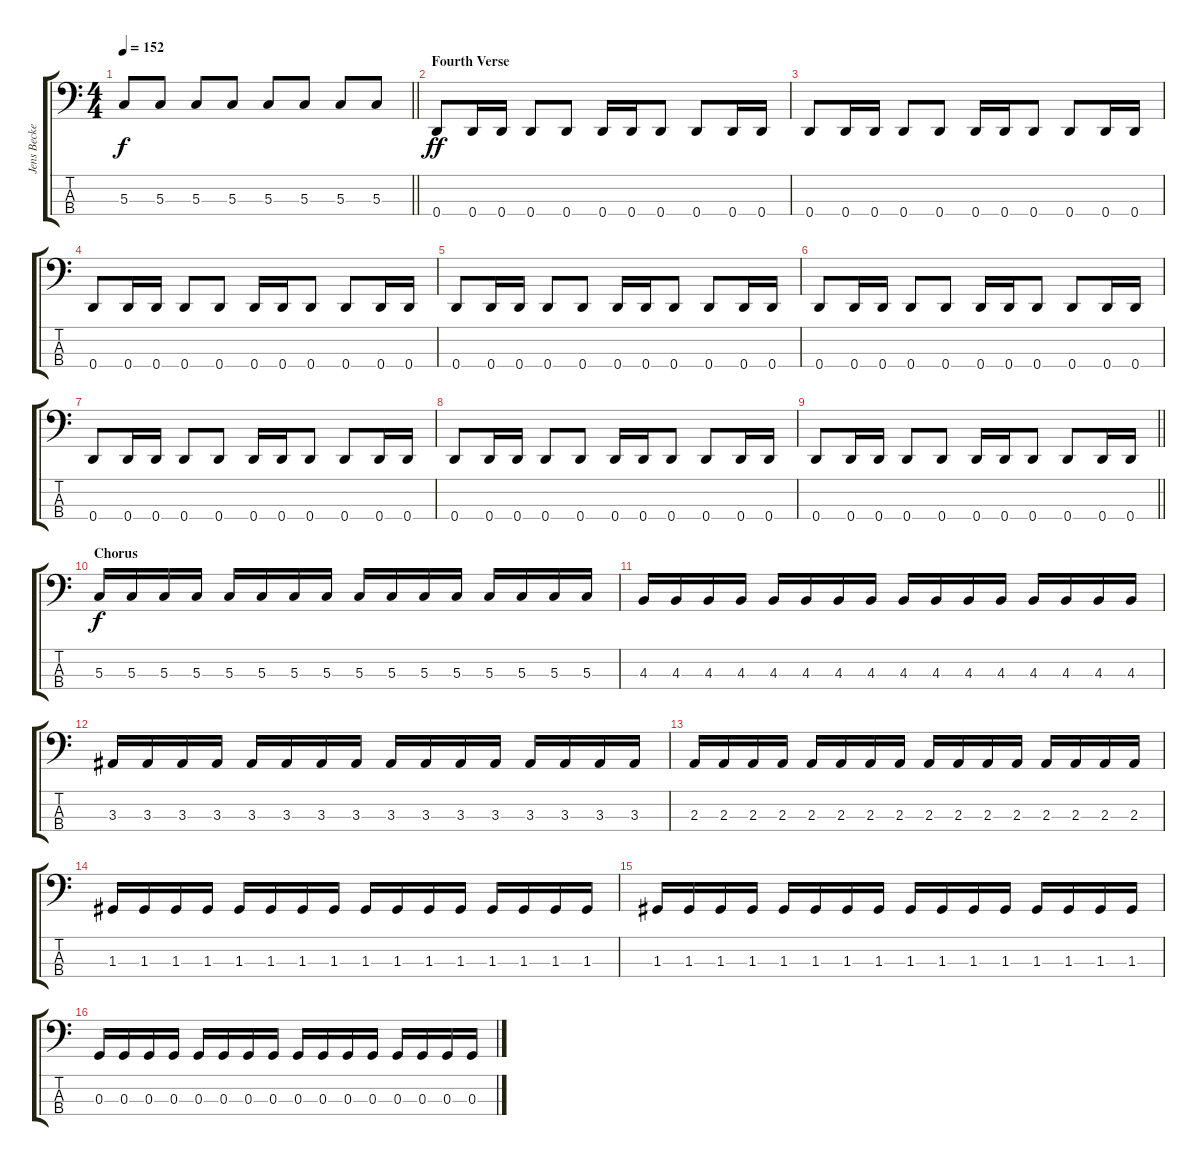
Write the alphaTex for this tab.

\track ("Jens Becker" "Jens Becke") {instrument electricbasspick}
\staff {score tabs}
\tuning (F2 C2 G1 D1) {hide}
\ts (4 4)
\tempo 152
\clef f4
\barLineRight lightlight
\ks c
5.3.8{dy f} 5.3.8 5.3.8 5.3.8 5.3.8 5.3.8 5.3.8 5.3.8 |
\section ("" "Fourth Verse")
0.4.8{dy ff} 0.4.16 0.4.16 0.4.8 0.4.8 0.4.16 0.4.16 0.4.8 0.4.8 0.4.16 0.4.16 |
0.4.8 0.4.16 0.4.16 0.4.8 0.4.8 0.4.16 0.4.16 0.4.8 0.4.8 0.4.16 0.4.16 |
0.4.8 0.4.16 0.4.16 0.4.8 0.4.8 0.4.16 0.4.16 0.4.8 0.4.8 0.4.16 0.4.16 |
0.4.8 0.4.16 0.4.16 0.4.8 0.4.8 0.4.16 0.4.16 0.4.8 0.4.8 0.4.16 0.4.16 |
0.4.8 0.4.16 0.4.16 0.4.8 0.4.8 0.4.16 0.4.16 0.4.8 0.4.8 0.4.16 0.4.16 |
0.4.8 0.4.16 0.4.16 0.4.8 0.4.8 0.4.16 0.4.16 0.4.8 0.4.8 0.4.16 0.4.16 |
0.4.8 0.4.16 0.4.16 0.4.8 0.4.8 0.4.16 0.4.16 0.4.8 0.4.8 0.4.16 0.4.16 |
\barLineRight lightlight
0.4.8 0.4.16 0.4.16 0.4.8 0.4.8 0.4.16 0.4.16 0.4.8 0.4.8 0.4.16 0.4.16 |
\section ("" "Chorus")
5.3.16{dy f} 5.3.16 5.3.16 5.3.16 5.3.16 5.3.16 5.3.16 5.3.16 5.3.16 5.3.16 5.3.16 5.3.16 5.3.16 5.3.16 5.3.16 5.3.16 |
4.3.16 4.3.16 4.3.16 4.3.16 4.3.16 4.3.16 4.3.16 4.3.16 4.3.16 4.3.16 4.3.16 4.3.16 4.3.16 4.3.16 4.3.16 4.3.16 |
3.3.16 3.3.16 3.3.16 3.3.16 3.3.16 3.3.16 3.3.16 3.3.16 3.3.16 3.3.16 3.3.16 3.3.16 3.3.16 3.3.16 3.3.16 3.3.16 |
2.3.16 2.3.16 2.3.16 2.3.16 2.3.16 2.3.16 2.3.16 2.3.16 2.3.16 2.3.16 2.3.16 2.3.16 2.3.16 2.3.16 2.3.16 2.3.16 |
1.3.16 1.3.16 1.3.16 1.3.16 1.3.16 1.3.16 1.3.16 1.3.16 1.3.16 1.3.16 1.3.16 1.3.16 1.3.16 1.3.16 1.3.16 1.3.16 |
1.3.16 1.3.16 1.3.16 1.3.16 1.3.16 1.3.16 1.3.16 1.3.16 1.3.16 1.3.16 1.3.16 1.3.16 1.3.16 1.3.16 1.3.16 1.3.16 |
0.3.16 0.3.16 0.3.16 0.3.16 0.3.16 0.3.16 0.3.16 0.3.16 0.3.16 0.3.16 0.3.16 0.3.16 0.3.16 0.3.16 0.3.16 0.3.16
